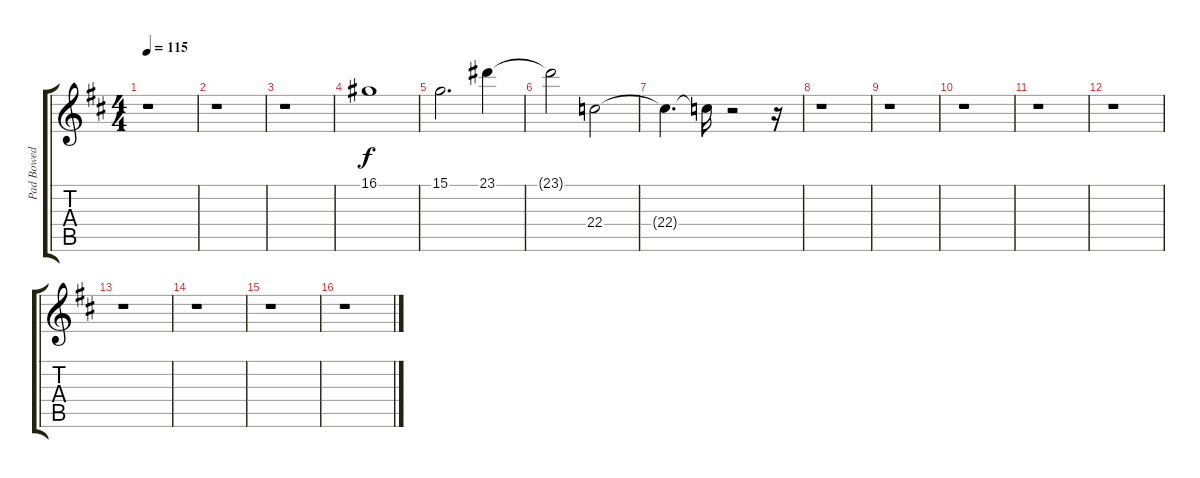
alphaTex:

\track ("Pad Bowed" "Pad Bowed") {instrument pad5bowed}
\staff {score tabs}
\tuning (E4 B3 G3 D3 A2 E2) {hide}
\ts (4 4)
\tempo 115
\clef g2
\ks bminor
r.1{dy f} |
r.1 |
r.1 |
16.1.1 |
15.1.2{d} 23.1.4 |
23.1{t}.2 22.4.2 |
22.4{t}.4{d} 22.4{t}.16 r.2 r.16 |
r.1 |
r.1 |
r.1 |
r.1 |
r.1 |
r.1 |
r.1 |
r.1 |
r.1
